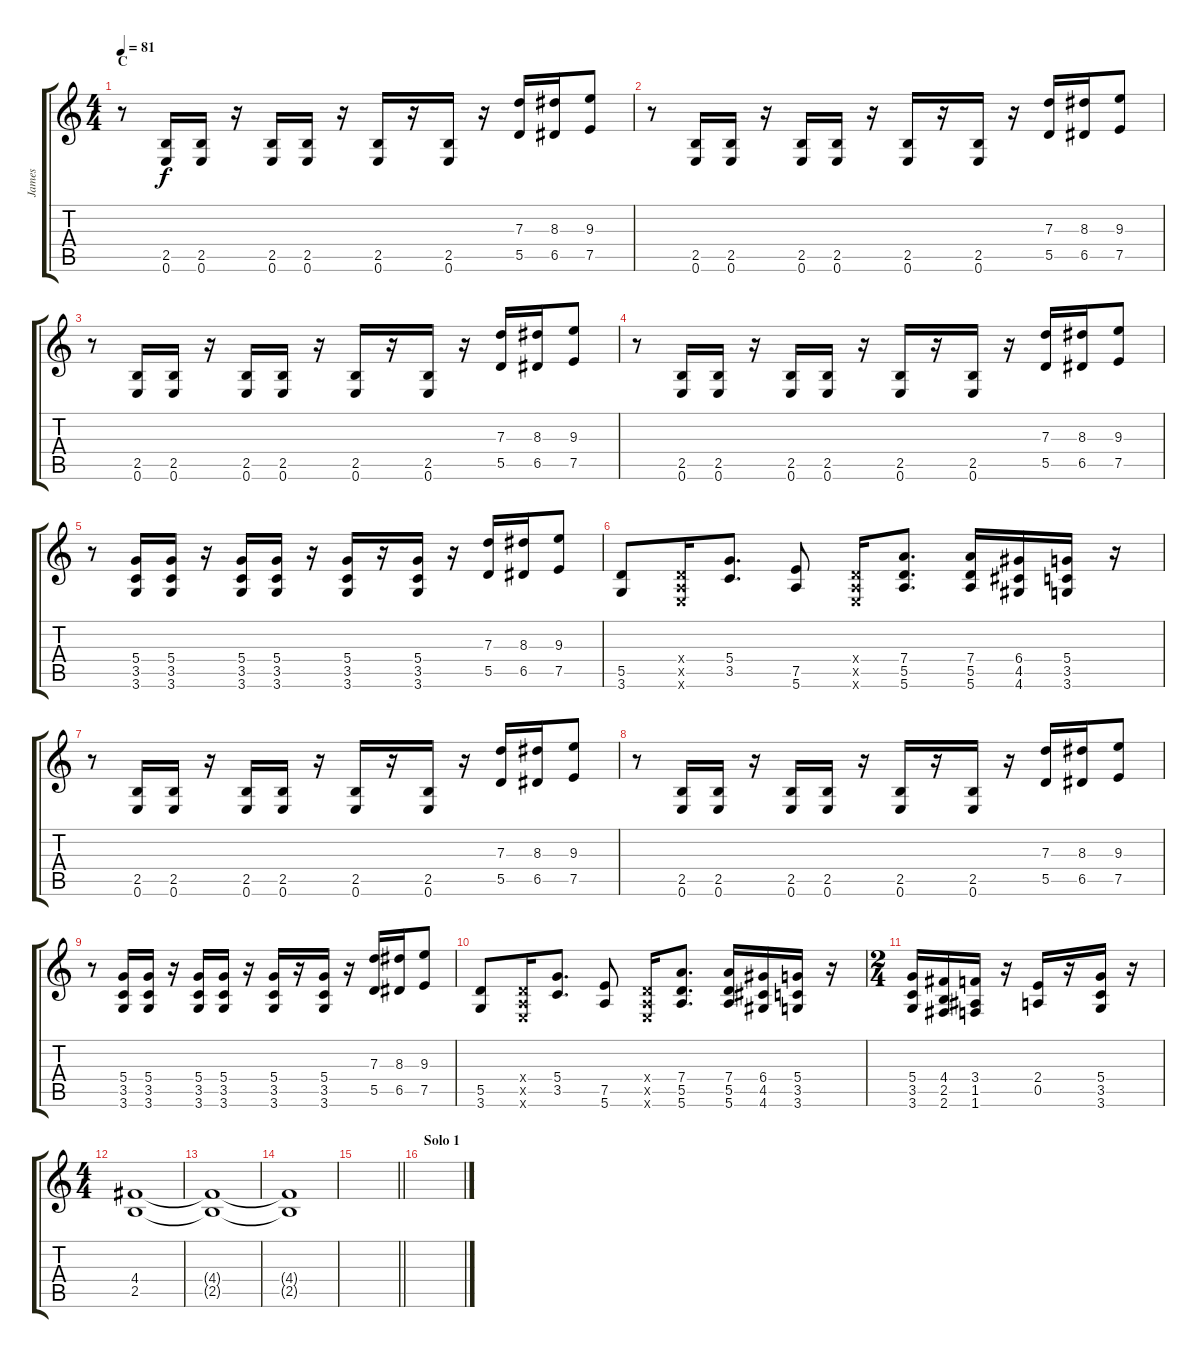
\track ("James" "James") {instrument distortionguitar}
\staff {score tabs}
\tuning (E4 B3 G3 D3 A2 E2) {hide}
\ts (4 4)
\section ("" "C")
\tempo 81
\clef g2
\ks c
r.8{dy f} (2.5 0.6).16 (2.5 0.6).16 r.16 (2.5 0.6).16 (2.5 0.6).16 r.16 (2.5 0.6).16 r.16 (2.5 0.6).16 r.16 (7.3 5.5).16 (8.3 6.5).16 (9.3 7.5).8 |
r.8 (2.5 0.6).16 (2.5 0.6).16 r.16 (2.5 0.6).16 (2.5 0.6).16 r.16 (2.5 0.6).16 r.16 (2.5 0.6).16 r.16 (7.3 5.5).16 (8.3 6.5).16 (9.3 7.5).8 |
r.8 (2.5 0.6).16 (2.5 0.6).16 r.16 (2.5 0.6).16 (2.5 0.6).16 r.16 (2.5 0.6).16 r.16 (2.5 0.6).16 r.16 (7.3 5.5).16 (8.3 6.5).16 (9.3 7.5).8 |
r.8 (2.5 0.6).16 (2.5 0.6).16 r.16 (2.5 0.6).16 (2.5 0.6).16 r.16 (2.5 0.6).16 r.16 (2.5 0.6).16 r.16 (7.3 5.5).16 (8.3 6.5).16 (9.3 7.5).8 |
r.8 (5.4 3.5 3.6).16 (5.4 3.5 3.6).16 r.16 (5.4 3.5 3.6).16 (5.4 3.5 3.6).16 r.16 (5.4 3.5 3.6).16 r.16 (5.4 3.5 3.6).16 r.16 (7.3 5.5).16 (8.3 6.5).16 (9.3 7.5).8 |
(5.5 3.6).8 (0.4{x} 0.5{x} 0.6{x}).16 (5.4 3.5).8{d} (7.5 5.6).8 (0.4{x} 0.5{x} 0.6{x}).16 (7.4 5.5 5.6).8{d} (7.4 5.5 5.6).16 (6.4 4.5 4.6).16 (5.4 3.5 3.6).16 r.16 |
r.8 (2.5 0.6).16 (2.5 0.6).16 r.16 (2.5 0.6).16 (2.5 0.6).16 r.16 (2.5 0.6).16 r.16 (2.5 0.6).16 r.16 (7.3 5.5).16 (8.3 6.5).16 (9.3 7.5).8 |
r.8 (2.5 0.6).16 (2.5 0.6).16 r.16 (2.5 0.6).16 (2.5 0.6).16 r.16 (2.5 0.6).16 r.16 (2.5 0.6).16 r.16 (7.3 5.5).16 (8.3 6.5).16 (9.3 7.5).8 |
r.8 (5.4 3.5 3.6).16 (5.4 3.5 3.6).16 r.16 (5.4 3.5 3.6).16 (5.4 3.5 3.6).16 r.16 (5.4 3.5 3.6).16 r.16 (5.4 3.5 3.6).16 r.16 (7.3 5.5).16 (8.3 6.5).16 (9.3 7.5).8 |
(5.5 3.6).8 (0.4{x} 0.5{x} 0.6{x}).16 (5.4 3.5).8{d} (7.5 5.6).8 (0.4{x} 0.5{x} 0.6{x}).16 (7.4 5.5 5.6).8{d} (7.4 5.5 5.6).16 (6.4 4.5 4.6).16 (5.4 3.5 3.6).16 r.16 |
\ts (2 4)
(5.4 3.5 3.6).16 (4.4 2.5 2.6).16 (3.4 1.5 1.6).16 r.16 (2.4 0.5).16 r.16 (5.4 3.5 3.6).16 r.16 |
\ts (4 4)
(4.4 2.5).1 |
(4.4{t} 2.5{t}).1 |
(4.4{t} 2.5{t}).1 |
\barLineRight lightlight
|
\section ("" "Solo 1")
